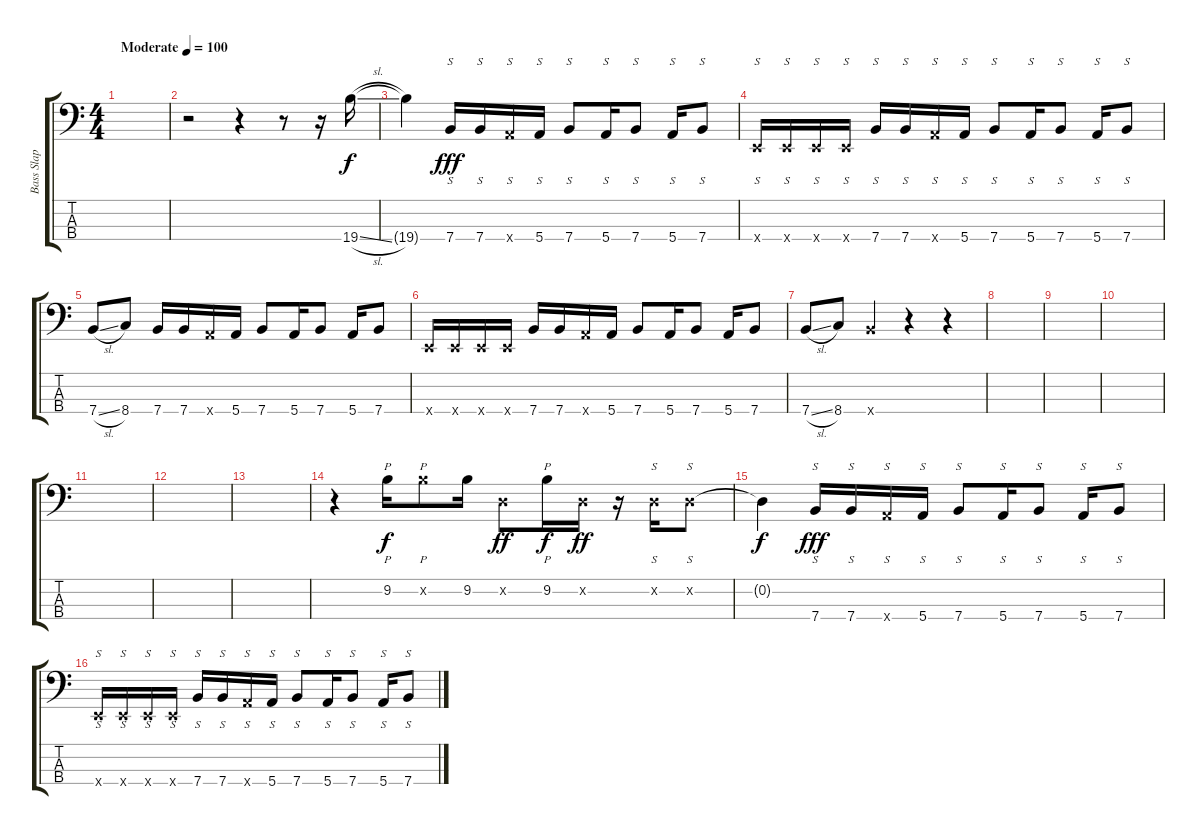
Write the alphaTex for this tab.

\track ("Bass Slap" "Bass Slap") {instrument slapbass1}
\staff {score tabs}
\tuning (G2 D2 A1 E1) {hide}
\ts (4 4)
\tempo (100 "Moderate")
\clef f4
\ks c
|
r.2 r.4 r.8 r.16 19.4{sl}.16 |
19.4{t}.4 7.4.16{s dy fff} 7.4.16{s} 5.4{x}.16{s} 5.4.16{s} 7.4.8{s} 5.4.16{s} 7.4.8{s} 5.4.16{s} 7.4.8{s} |
0.4{x}.16{s} 0.4{x}.16{s} 0.4{x}.16{s} 0.4{x}.16{s} 7.4.16{s} 7.4.16{s} 5.4{x}.16{s} 5.4.16{s} 7.4.8{s} 5.4.16{s} 7.4.8{s} 5.4.16{s} 7.4.8{s} |
7.4{sl}.8 8.4.8 7.4.16 7.4.16 5.4{x}.16 5.4.16 7.4.8 5.4.16 7.4.8 5.4.16 7.4.8 |
0.4{x}.16 0.4{x}.16 0.4{x}.16 0.4{x}.16 7.4.16 7.4.16 5.4{x}.16 5.4.16 7.4.8 5.4.16 7.4.8 5.4.16 7.4.8 |
7.4{sl}.8 8.4.8 7.4{x}.4 r.4 r.4 |
|
|
|
|
|
|
r.4 9.2.16{p dy f} 9.2{x}.8{p} 9.2.16 0.2{x}.8{dy ff} 9.2.16{p dy f} 0.2{x}.16{dy ff} r.16 0.2{x}.16{s} 0.2{x}.8{s} |
0.2{t}.4{dy f} 7.4.16{s dy fff} 7.4.16{s} 5.4{x}.16{s} 5.4.16{s} 7.4.8{s} 5.4.16{s} 7.4.8{s} 5.4.16{s} 7.4.8{s} |
0.4{x}.16{s} 0.4{x}.16{s} 0.4{x}.16{s} 0.4{x}.16{s} 7.4.16{s} 7.4.16{s} 5.4{x}.16{s} 5.4.16{s} 7.4.8{s} 5.4.16{s} 7.4.8{s} 5.4.16{s} 7.4.8{s}
